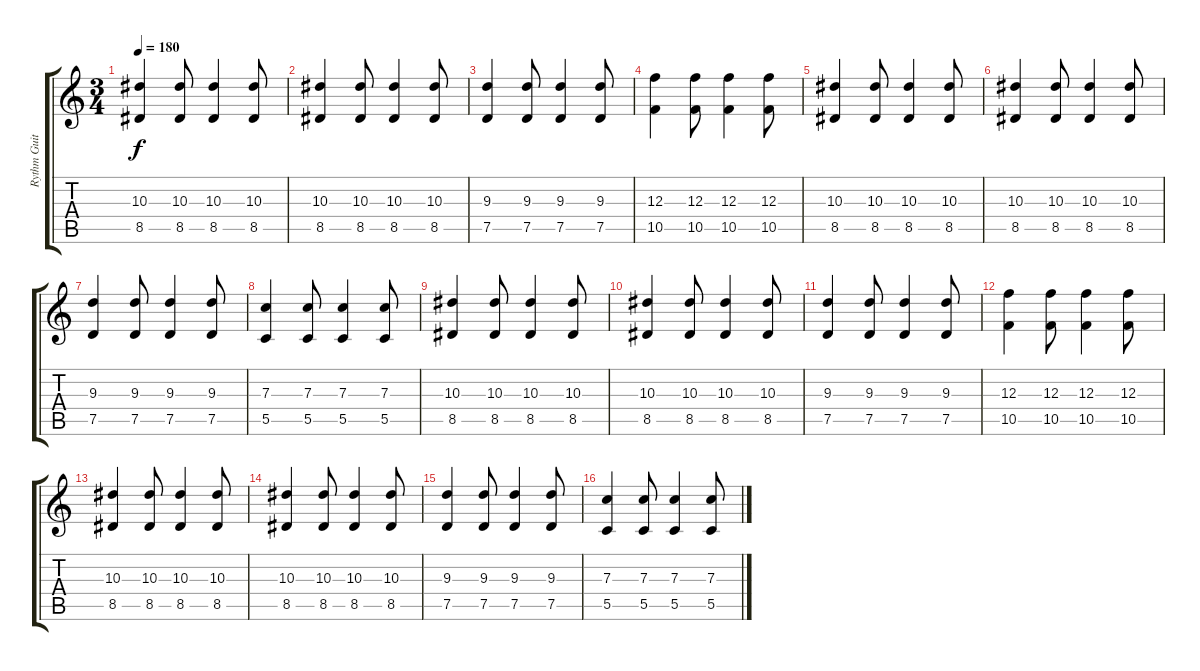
\track ("Rythm Guitar" "Rythm Guit") {instrument distortionguitar}
\staff {score tabs}
\tuning (D4 A3 F3 C3 G2 C2) {hide}
\ts (3 4)
\tempo 180
\clef g2
\ks c
(10.3 8.5).4{dy f} (10.3 8.5).8 (10.3 8.5).4 (10.3 8.5).8 |
(10.3 8.5).4{volume 13 instrument distortionguitar} (10.3 8.5).8 (10.3 8.5).4 (10.3 8.5).8 |
(9.3 7.5).4 (9.3 7.5).8 (9.3 7.5).4 (9.3 7.5).8 |
(12.3 10.5).4 (12.3 10.5).8 (12.3 10.5).4 (12.3 10.5).8 |
(10.3 8.5).4 (10.3 8.5).8 (10.3 8.5).4 (10.3 8.5).8 |
(10.3 8.5).4{volume 13 instrument distortionguitar} (10.3 8.5).8 (10.3 8.5).4 (10.3 8.5).8 |
(9.3 7.5).4 (9.3 7.5).8 (9.3 7.5).4 (9.3 7.5).8 |
(7.3 5.5).4 (7.3 5.5).8 (7.3 5.5).4 (7.3 5.5).8 |
(10.3 8.5).4 (10.3 8.5).8 (10.3 8.5).4 (10.3 8.5).8 |
(10.3 8.5).4{volume 13 instrument distortionguitar} (10.3 8.5).8 (10.3 8.5).4 (10.3 8.5).8 |
(9.3 7.5).4 (9.3 7.5).8 (9.3 7.5).4 (9.3 7.5).8 |
(12.3 10.5).4 (12.3 10.5).8 (12.3 10.5).4 (12.3 10.5).8 |
(10.3 8.5).4 (10.3 8.5).8 (10.3 8.5).4 (10.3 8.5).8 |
(10.3 8.5).4{volume 13 instrument distortionguitar} (10.3 8.5).8 (10.3 8.5).4 (10.3 8.5).8 |
(9.3 7.5).4 (9.3 7.5).8 (9.3 7.5).4 (9.3 7.5).8 |
(7.3 5.5).4 (7.3 5.5).8 (7.3 5.5).4 (7.3 5.5).8
